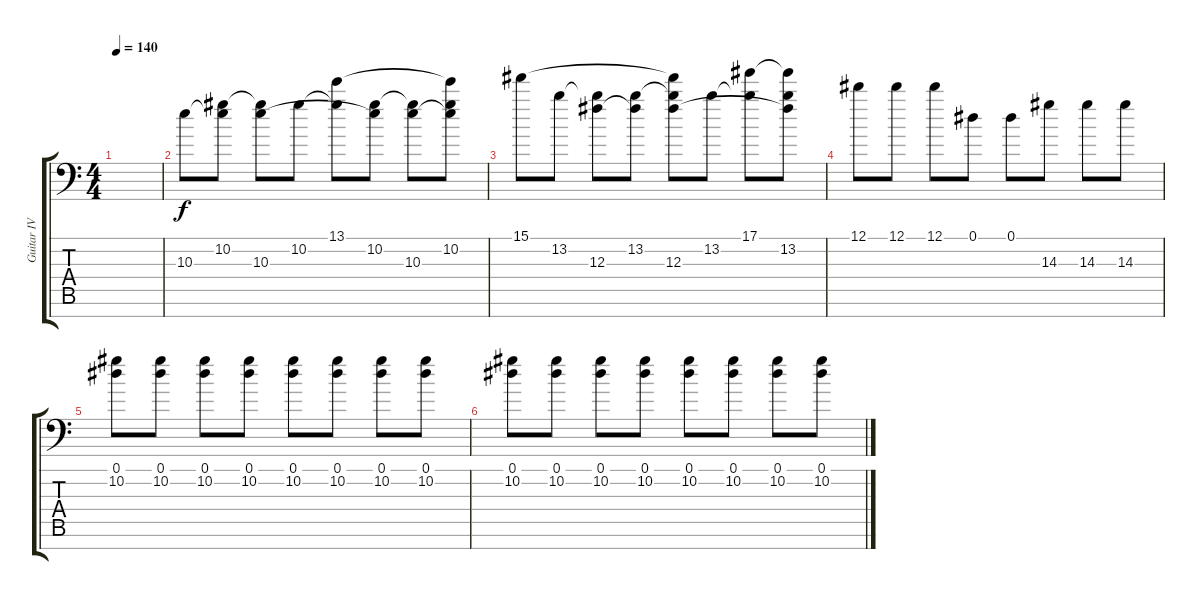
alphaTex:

\track ("Guitar IV" "Guitar IV") {instrument distortionguitar}
\staff {score tabs}
\tuning (Eb4 Bb3 Gb3 Db3 Ab2 Eb2 Ab1) {hide}
\ts (4 4)
\tempo 140
\clef f4
\ks c
|
10.3.8{volume 13} (10.2 10.3{t}).8 (10.2{t} 10.3).8 10.2.8 (13.1 10.2{t}).8 (10.2 10.3{t}).8 (10.2{t} 10.3).8 (13.1{t} 10.2 10.3{t}).8 |
15.1.8 13.2.8 (13.2{t} 12.3).8 (13.2 12.3{t}).8 (15.1{t} 13.2{t} 12.3).8 13.2.8 (17.1 13.2{t}).8 (17.1{t} 13.2 12.3{t}).8 |
12.1.8 12.1.8 12.1.8 0.1.8 0.1.8 14.3.8 14.3.8 14.3.8 |
(0.1 10.2).8 (0.1 10.2).8 (0.1 10.2).8 (0.1 10.2).8 (0.1 10.2).8 (0.1 10.2).8 (0.1 10.2).8 (0.1 10.2).8 |
(0.1 10.2).8{volume 0} (0.1 10.2).8 (0.1 10.2).8 (0.1 10.2).8 (0.1 10.2).8 (0.1 10.2).8 (0.1 10.2).8 (0.1 10.2).8
